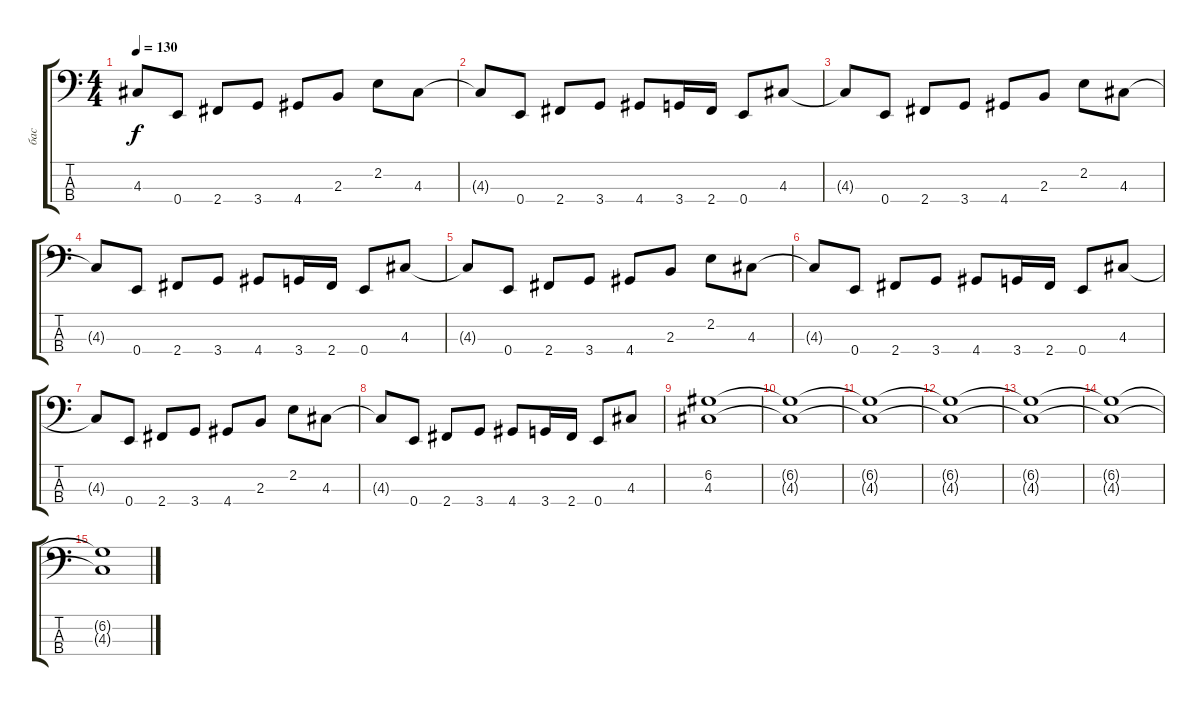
\track ("бас" "бас") {instrument electricbassfinger}
\staff {score tabs}
\tuning (G2 D2 A1 E1) {hide}
\ts (4 4)
\tempo 130
\clef f4
\ks c
4.3{t}.8{dy f} 0.4.8 2.4.8 3.4.8 4.4.8 2.3.8 2.2.8 4.3.8 |
4.3{t}.8 0.4.8 2.4.8 3.4.8 4.4.8 3.4.16 2.4.16 0.4.8 4.3.8 |
4.3{t}.8 0.4.8 2.4.8 3.4.8 4.4.8 2.3.8 2.2.8 4.3.8 |
4.3{t}.8 0.4.8 2.4.8 3.4.8 4.4.8 3.4.16 2.4.16 0.4.8 4.3.8 |
4.3{t}.8 0.4.8 2.4.8 3.4.8 4.4.8 2.3.8 2.2.8 4.3.8 |
4.3{t}.8 0.4.8 2.4.8 3.4.8 4.4.8 3.4.16 2.4.16 0.4.8 4.3.8 |
4.3{t}.8 0.4.8 2.4.8 3.4.8 4.4.8 2.3.8 2.2.8 4.3.8 |
4.3{t}.8 0.4.8 2.4.8 3.4.8 4.4.8 3.4.16 2.4.16 0.4.8 4.3.8 |
(6.2 4.3).1 |
(6.2{t} 4.3{t}).1 |
(6.2{t} 4.3{t}).1 |
(6.2{t} 4.3{t}).1 |
(6.2{t} 4.3{t}).1 |
(6.2{t} 4.3{t}).1 |
(6.2{t} 4.3{t}).1
